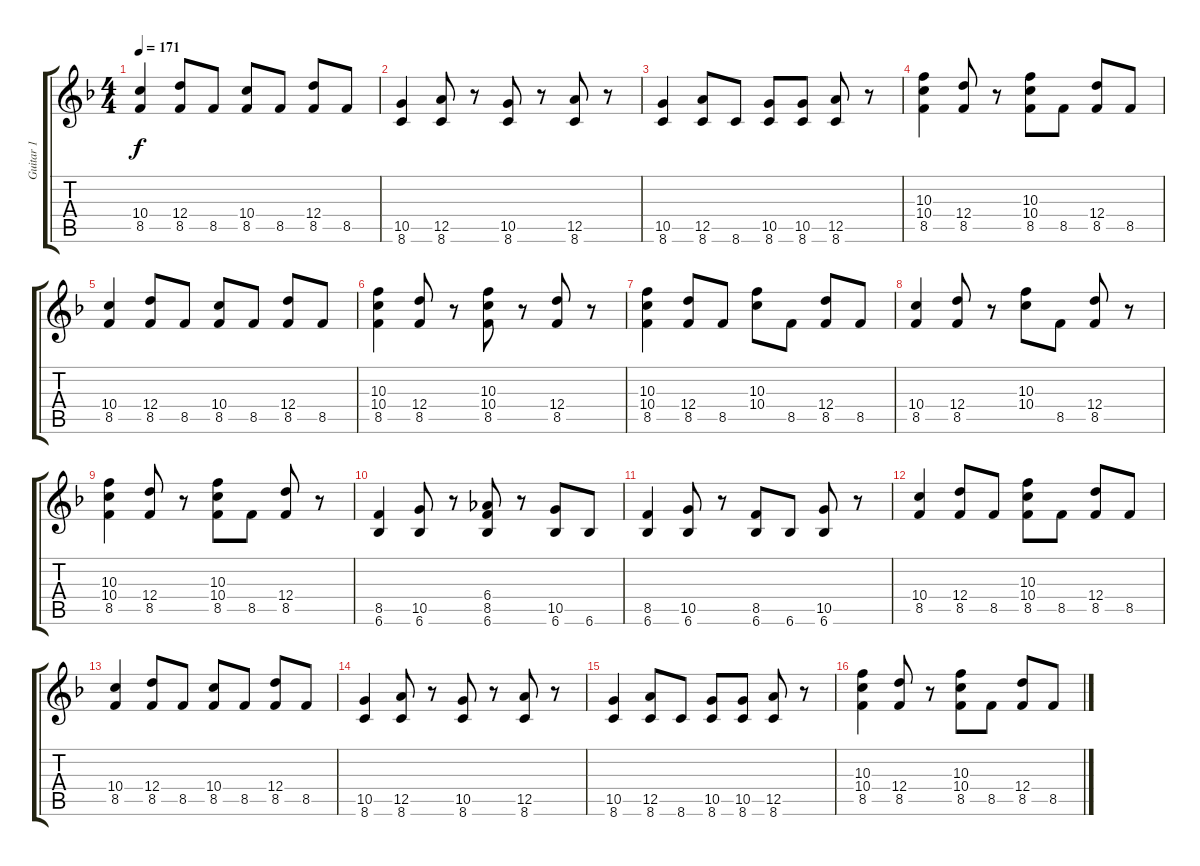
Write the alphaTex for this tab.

\track ("Guitar 1" "Guitar 1") {instrument distortionguitar}
\staff {score tabs}
\tuning (E4 B3 G3 D3 A2 E2) {hide}
\ts (4 4)
\tempo 171
\clef g2
\ks f
(10.4 8.5).4{dy f} (12.4 8.5).8 8.5.8 (10.4 8.5).8 8.5.8 (12.4 8.5).8 8.5.8 |
(10.5 8.6).4 (12.5 8.6).8 r.8 (10.5 8.6).8 r.8 (12.5 8.6).8 r.8 |
(10.5 8.6).4 (12.5 8.6).8 8.6.8 (10.5 8.6).8 (10.5 8.6).8 (12.5 8.6).8 r.8 |
(10.3 10.4 8.5).4 (12.4 8.5).8 r.8 (10.3 10.4 8.5).8 8.5.8 (12.4 8.5).8 8.5.8 |
(10.4 8.5).4 (12.4 8.5).8 8.5.8 (10.4 8.5).8 8.5.8 (12.4 8.5).8 8.5.8 |
(10.3 10.4 8.5).4 (12.4 8.5).8 r.8 (10.3 10.4 8.5).8 r.8 (12.4 8.5).8 r.8 |
(10.3 10.4 8.5).4 (12.4 8.5).8 8.5.8 (10.3 10.4).8 8.5.8 (12.4 8.5).8 8.5.8 |
(10.4 8.5).4 (12.4 8.5).8 r.8 (10.3 10.4).8 8.5.8 (12.4 8.5).8 r.8 |
(10.3 10.4 8.5).4 (12.4 8.5).8 r.8 (10.3 10.4 8.5).8 8.5.8 (12.4 8.5).8 r.8 |
(8.5 6.6).4 (10.5 6.6).8 r.8 (6.4 8.5 6.6).8 r.8 (10.5 6.6).8 6.6.8 |
(8.5 6.6).4 (10.5 6.6).8 r.8 (8.5 6.6).8 6.6.8 (10.5 6.6).8 r.8 |
(10.4 8.5).4 (12.4 8.5).8 8.5.8 (10.3 10.4 8.5).8 8.5.8 (12.4 8.5).8 8.5.8 |
(10.4 8.5).4 (12.4 8.5).8 8.5.8 (10.4 8.5).8 8.5.8 (12.4 8.5).8 8.5.8 |
(10.5 8.6).4 (12.5 8.6).8 r.8 (10.5 8.6).8 r.8 (12.5 8.6).8 r.8 |
(10.5 8.6).4 (12.5 8.6).8 8.6.8 (10.5 8.6).8 (10.5 8.6).8 (12.5 8.6).8 r.8 |
(10.3 10.4 8.5).4 (12.4 8.5).8 r.8 (10.3 10.4 8.5).8 8.5.8 (12.4 8.5).8 8.5.8
